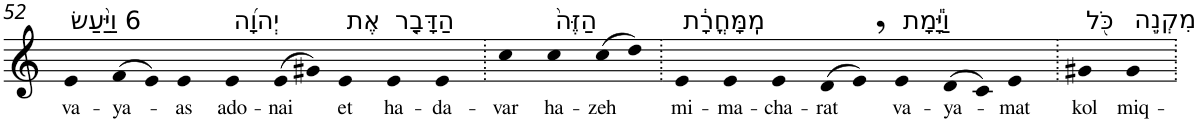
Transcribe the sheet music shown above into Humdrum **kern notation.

**kern	**text
*part1	*part1
*staff1	*staff1
*I"Piano	*
*I'Pno	*
!!LO:PB:g=z
*clefG2	*
*k[]	*
=52	=52
!LO:TX:a:t=6 וַיַּ֨עַשׂ	!
!	!LO:LY:b
4e	va-
!	!LO:LY:b
(>8f	-ya-
8e)	.
!	!LO:LY:b
4e	-as
!LO:TX:a:t=יְהוָ֜ה	!
!	!LO:LY:b
4e	ado-
!	!LO:LY:b
(>8e	-nai
8g#X)	.
!LO:TX:a:t=אֶת	!
!	!LO:LY:b
4e	et
!LO:TX:a:t=הַדָּבָ֤ר	!
!	!LO:LY:b
4e	ha-
!	!LO:LY:b
4e	-da-
=53.	=53.
!	!LO:LY:b
4cc	-var
!LO:TX:a:t=הַזֶּה֙	!
!	!LO:LY:b
4cc	ha-
!	!LO:LY:b
(>8cc	-zeh
8dd)	.
=54.	=54.
!LO:TX:a:t=מִֽמָּחֳרָ֔ת	!
!	!LO:LY:b
4e	mi-
!	!LO:LY:b
4e	-ma-
!	!LO:LY:b
4e	-cha-
!	!LO:LY:b
(>8d	-rat
8e,)	.
!LO:TX:a:t=וַיָּ֕מָת	!
!	!LO:LY:b
4e	va-
!	!LO:LY:b
(>8d	-ya-
8c)	.
!	!LO:LY:b
4e	-mat
=55.	=55.
!LO:TX:a:t=כֹּ֖ל	!
!	!LO:LY:b
4g#X	kol
!LO:TX:a:t=מִקְנֵ֣ה	!
!	!LO:LY:b
4g#	miq-
=.	=.
*-	*-
